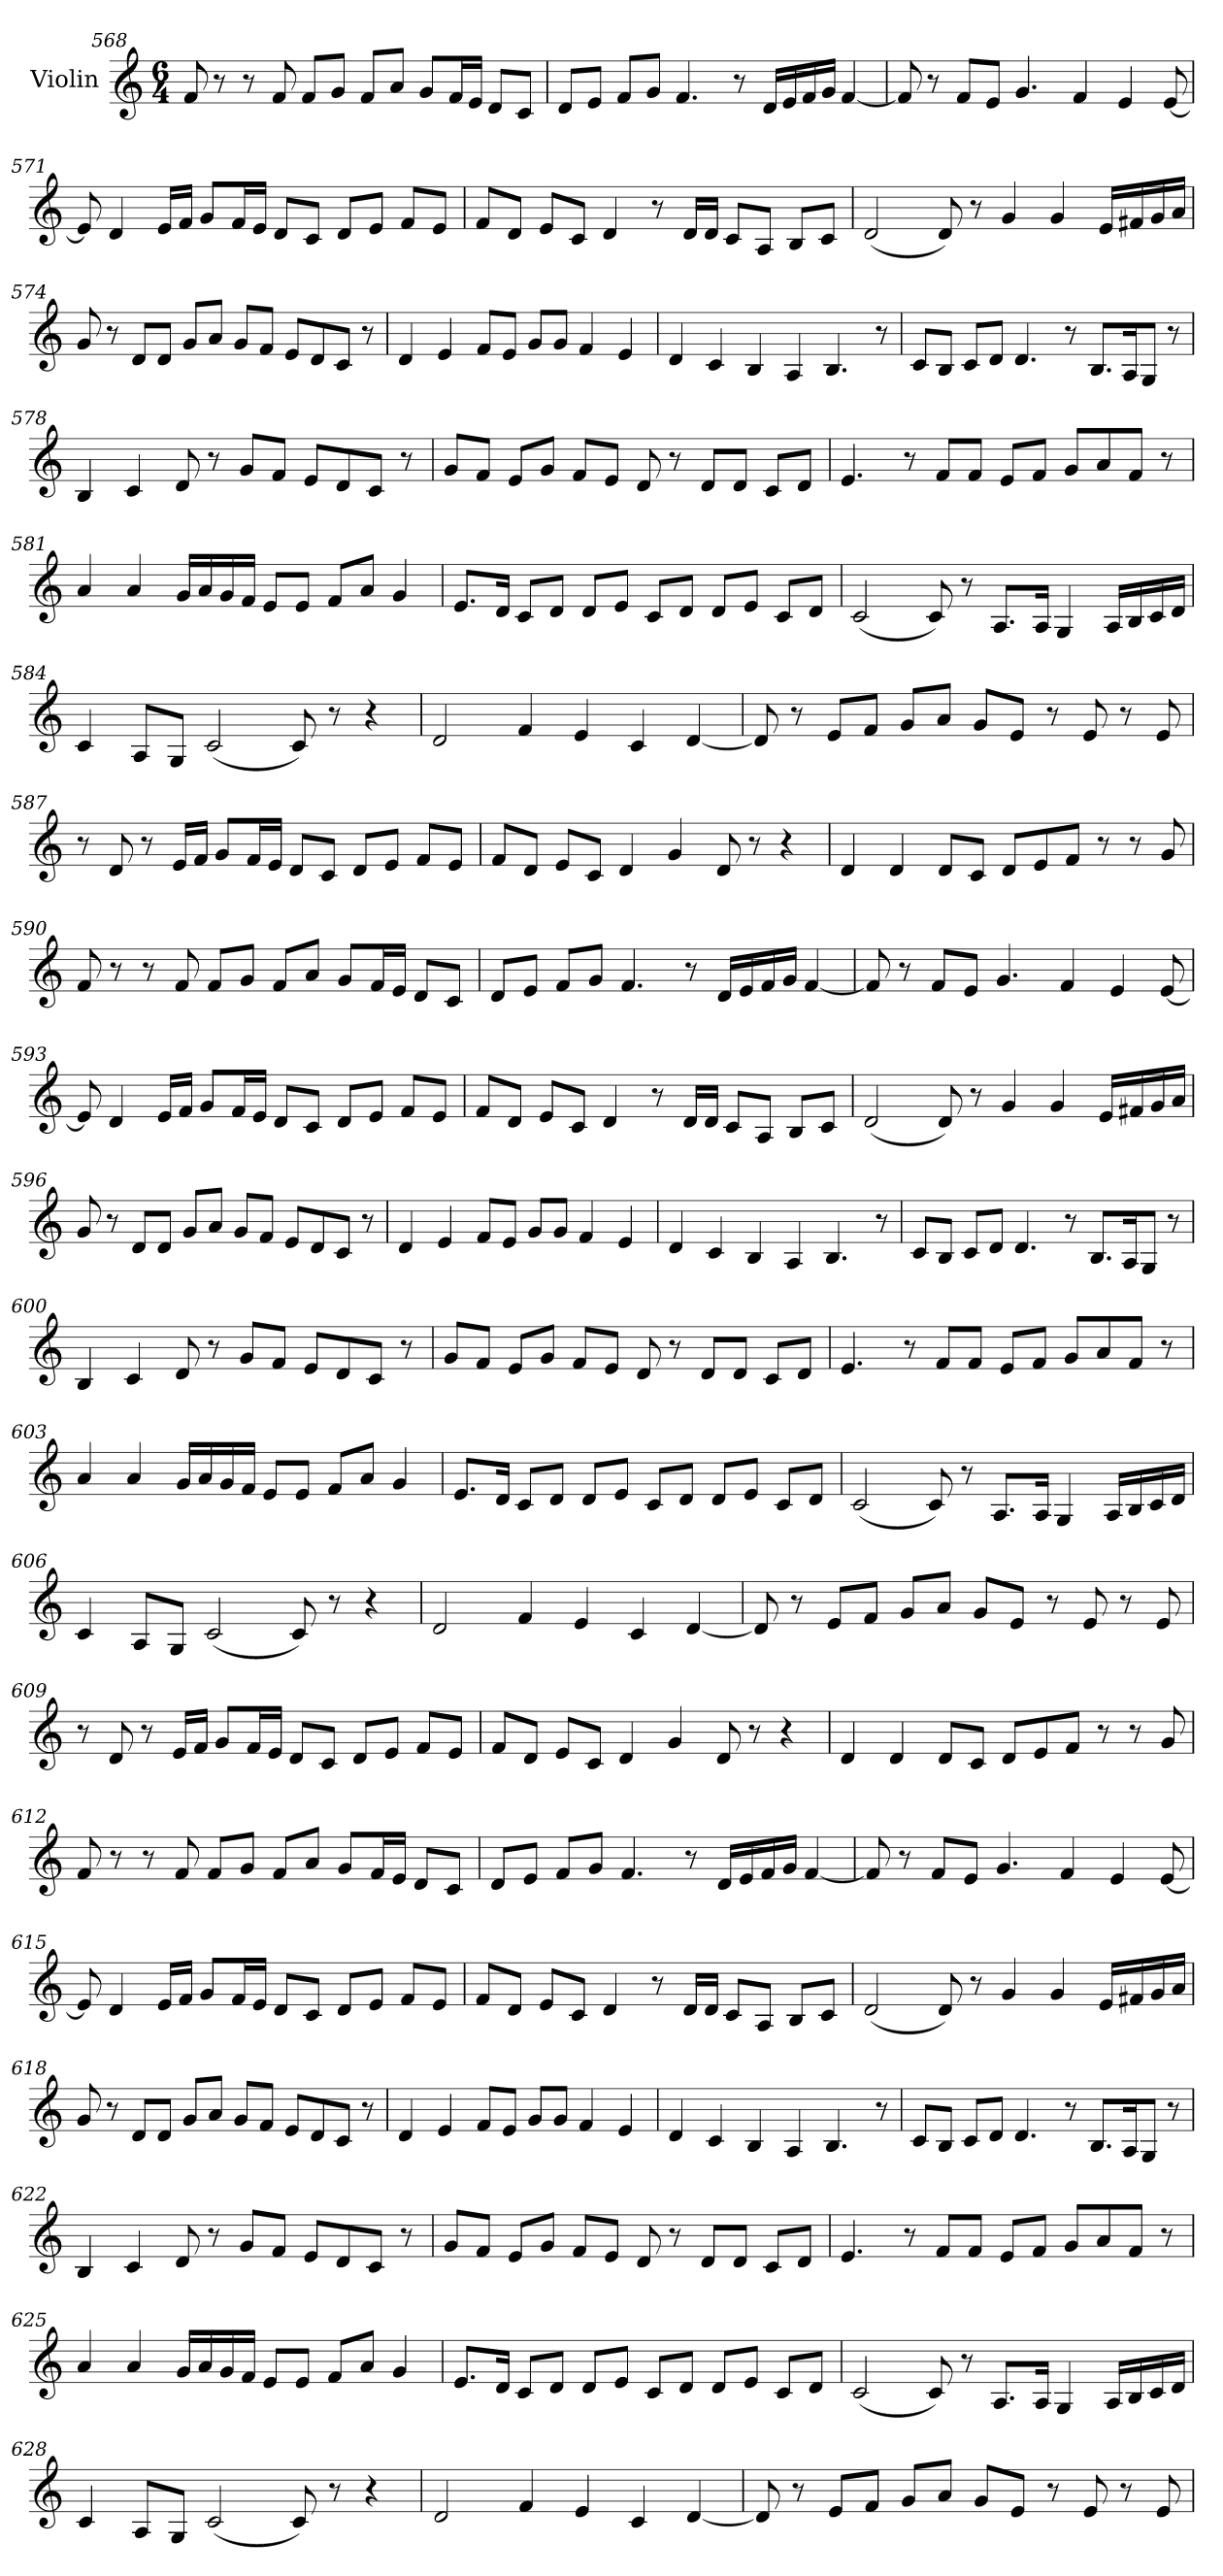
**kern
*part1
*staff1
*I"Violin
*clefG2
*k[]
*C:
*M6/4
=568
8f/
8r
8r
8f/
8f/L
8g/J
8f/L
8a/J
8g/L
16f/L
16e/JJ
8d/L
8c/J
!!LO:PB:g=z
=569
8d/L
8e/J
8f/L
8g/J
4.f/
8r
16d/LL
16e/
16f/
16g/JJ
[4f/
!!LO:PB:g=z
=570
8f/]
8r
8f/L
8e/J
4.g/
4f/
4e/
[8e/
=571
8e/]
4d/
16e/LL
16f/JJ
8g/L
16f/L
16e/JJ
8d/L
8c/J
8d/L
8e/J
8f/L
8e/J
!!LO:PB:g=z
=572
8f/L
8d/J
8e/L
8c/J
4d/
8r
16d/LL
16d/JJ
8c/L
8A/J
8B/L
8c/J
!!LO:PB:g=z
=573
(2d/
8d/)
8r
4g/
4g/
16e/LL
16f#X/
16g/
16a/JJ
=574
8g/
8r
8d/L
8d/J
8g/L
8a/J
8g/L
8f/J
8e/L
8d/
8c/J
8r
=575
4d/
4e/
8f/L
8e/J
8g/L
8g/J
4f/
4e/
!!LO:PB:g=z
=576
4d/
4c/
4B/
4A/
4.B/
8r
=577
8c/L
8B/J
8c/L
8d/J
4.d/
8r
8.B/L
16A/K
8G/J
8r
!!LO:PB:g=z
=578
4B/
4c/
8d/
8r
8g/L
8f/J
8e/L
8d/
8c/J
8r
!!LO:PB:g=z
=579
8g/L
8f/J
8e/L
8g/J
8f/L
8e/J
8d/
8r
8d/L
8d/J
8c/L
8d/J
=580
4.e/
8r
8f/L
8f/J
8e/L
8f/J
8g/L
8a/
8f/J
8r
!!LO:PB:g=z
=581
4a/
4a/
16g/LL
16a/
16g/
16f/JJ
8e/L
8e/J
8f/L
8a/J
4g/
!!LO:PB:g=z
=582
8.e/L
16d/Jk
8c/L
8d/J
8d/L
8e/J
8c/L
8d/J
8d/L
8e/J
8c/L
8d/J
=583
(2c/
8c/)
8r
8.A/L
16A/Jk
4G/
16A/LL
16B/
16c/
16d/JJ
!!LO:PB:g=z
=584
4c/
8A/L
8G/J
(2c/
8c/)
8r
4r
!!LO:PB:g=z
=585
2d/
4f/
4e/
4c/
[4d/
=586
8d/]
8r
8e/L
8f/J
8g/L
8a/J
8g/L
8e/J
8r
8e/
8r
8e/
!!LO:PB:g=z
=587
8r
8d/
8r
16e/LL
16f/JJ
8g/L
16f/L
16e/JJ
8d/L
8c/J
8d/L
8e/J
8f/L
8e/J
!!LO:PB:g=z
=588
8f/L
8d/J
8e/L
8c/J
4d/
4g/
8d/
8r
4r
=589
4d/
4d/
8d/L
8c/J
8d/L
8e/
8f/J
8r
8r
8g/
!!LO:PB:g=z
=590
8f/
8r
8r
8f/
8f/L
8g/J
8f/L
8a/J
8g/L
16f/L
16e/JJ
8d/L
8c/J
!!LO:PB:g=z
=591
8d/L
8e/J
8f/L
8g/J
4.f/
8r
16d/LL
16e/
16f/
16g/JJ
[4f/
=592
8f/]
8r
8f/L
8e/J
4.g/
4f/
4e/
[8e/
!!LO:PB:g=z
=593
8e/]
4d/
16e/LL
16f/JJ
8g/L
16f/L
16e/JJ
8d/L
8c/J
8d/L
8e/J
8f/L
8e/J
!!LO:PB:g=z
=594
8f/L
8d/J
8e/L
8c/J
4d/
8r
16d/LL
16d/JJ
8c/L
8A/J
8B/L
8c/J
=595
(2d/
8d/)
8r
4g/
4g/
16e/LL
16f#X/
16g/
16a/JJ
!!LO:PB:g=z
=596
8g/
8r
8d/L
8d/J
8g/L
8a/J
8g/L
8f/J
8e/L
8d/
8c/J
8r
!!LO:PB:g=z
=597
4d/
4e/
8f/L
8e/J
8g/L
8g/J
4f/
4e/
=598
4d/
4c/
4B/
4A/
4.B/
8r
=599
8c/L
8B/J
8c/L
8d/J
4.d/
8r
8.B/L
16A/K
8G/J
8r
!!LO:PB:g=z
=600
4B/
4c/
8d/
8r
8g/L
8f/J
8e/L
8d/
8c/J
8r
=601
8g/L
8f/J
8e/L
8g/J
8f/L
8e/J
8d/
8r
8d/L
8d/J
8c/L
8d/J
!!LO:PB:g=z
=602
4.e/
8r
8f/L
8f/J
8e/L
8f/J
8g/L
8a/
8f/J
8r
!!LO:PB:g=z
=603
4a/
4a/
16g/LL
16a/
16g/
16f/JJ
8e/L
8e/J
8f/L
8a/J
4g/
=604
8.e/L
16d/Jk
8c/L
8d/J
8d/L
8e/J
8c/L
8d/J
8d/L
8e/J
8c/L
8d/J
!!LO:PB:g=z
=605
(2c/
8c/)
8r
8.A/L
16A/Jk
4G/
16A/LL
16B/
16c/
16d/JJ
!!LO:PB:g=z
=606
4c/
8A/L
8G/J
(2c/
8c/)
8r
4r
=607
2d/
4f/
4e/
4c/
[4d/
!!LO:PB:g=z
=608
8d/]
8r
8e/L
8f/J
8g/L
8a/J
8g/L
8e/J
8r
8e/
8r
8e/
!!LO:PB:g=z
=609
8r
8d/
8r
16e/LL
16f/JJ
8g/L
16f/L
16e/JJ
8d/L
8c/J
8d/L
8e/J
8f/L
8e/J
=610
8f/L
8d/J
8e/L
8c/J
4d/
4g/
8d/
8r
4r
!!LO:PB:g=z
=611
4d/
4d/
8d/L
8c/J
8d/L
8e/
8f/J
8r
8r
8g/
!!LO:PB:g=z
=612
8f/
8r
8r
8f/
8f/L
8g/J
8f/L
8a/J
8g/L
16f/L
16e/JJ
8d/L
8c/J
=613
8d/L
8e/J
8f/L
8g/J
4.f/
8r
16d/LL
16e/
16f/
16g/JJ
[4f/
!!LO:PB:g=z
=614
8f/]
8r
8f/L
8e/J
4.g/
4f/
4e/
[8e/
!!LO:PB:g=z
=615
8e/]
4d/
16e/LL
16f/JJ
8g/L
16f/L
16e/JJ
8d/L
8c/J
8d/L
8e/J
8f/L
8e/J
=616
8f/L
8d/J
8e/L
8c/J
4d/
8r
16d/LL
16d/JJ
8c/L
8A/J
8B/L
8c/J
!!LO:PB:g=z
=617
(2d/
8d/)
8r
4g/
4g/
16e/LL
16f#X/
16g/
16a/JJ
!!LO:PB:g=z
=618
8g/
8r
8d/L
8d/J
8g/L
8a/J
8g/L
8f/J
8e/L
8d/
8c/J
8r
=619
4d/
4e/
8f/L
8e/J
8g/L
8g/J
4f/
4e/
!!LO:PB:g=z
=620
4d/
4c/
4B/
4A/
4.B/
8r
!!LO:PB:g=z
=621
8c/L
8B/J
8c/L
8d/J
4.d/
8r
8.B/L
16A/K
8G/J
8r
=622
4B/
4c/
8d/
8r
8g/L
8f/J
8e/L
8d/
8c/J
8r
=623
8g/L
8f/J
8e/L
8g/J
8f/L
8e/J
8d/
8r
8d/L
8d/J
8c/L
8d/J
!!LO:PB:g=z
=624
4.e/
8r
8f/L
8f/J
8e/L
8f/J
8g/L
8a/
8f/J
8r
=625
4a/
4a/
16g/LL
16a/
16g/
16f/JJ
8e/L
8e/J
8f/L
8a/J
4g/
!!LO:PB:g=z
=626
8.e/L
16d/Jk
8c/L
8d/J
8d/L
8e/J
8c/L
8d/J
8d/L
8e/J
8c/L
8d/J
!!LO:PB:g=z
=627
(2c/
8c/)
8r
8.A/L
16A/Jk
4G/
16A/LL
16B/
16c/
16d/JJ
=628
4c/
8A/L
8G/J
(2c/
8c/)
8r
4r
!!LO:PB:g=z
=629
2d/
4f/
4e/
4c/
[4d/
!!LO:PB:g=z
=630
8d/]
8r
8e/L
8f/J
8g/L
8a/J
8g/L
8e/J
8r
8e/
8r
8e/
=
*-
